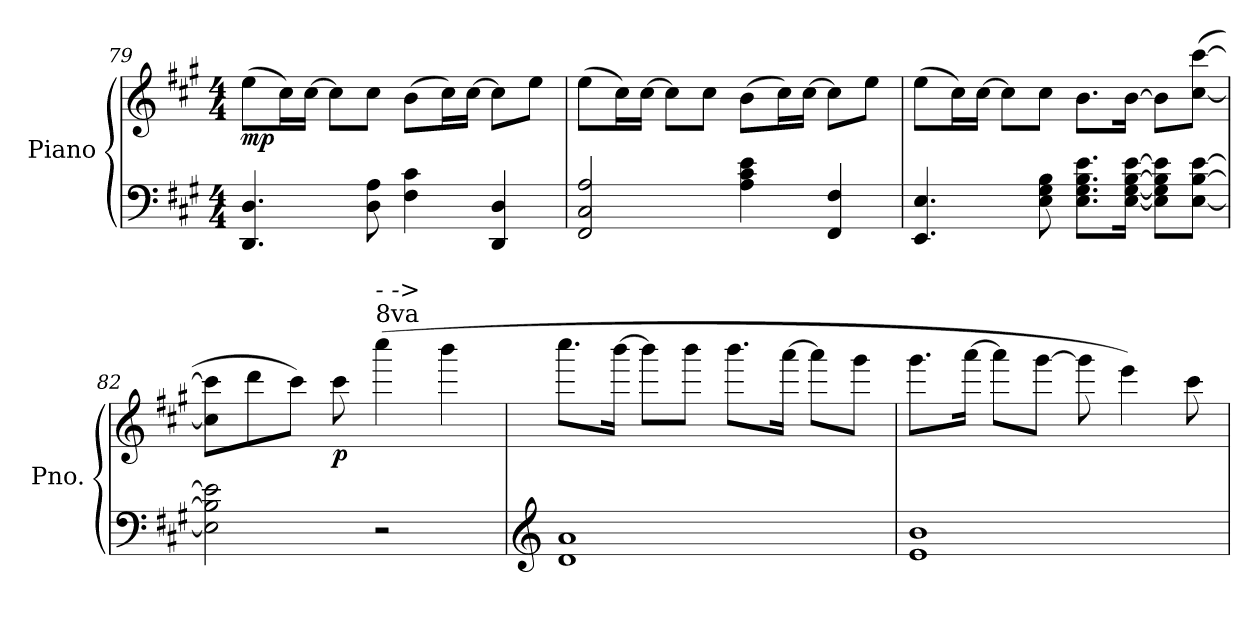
**kern	**kern	**dynam
*part1	*part1	*part1
*staff2	*staff1	*staff1/2
*I"Piano	*	*
*I'Pno.	*	*
!!LO:LB:g=z
*clefF4	*clefG2	*
*k[f#c#g#]	*k[f#c#g#]	*
*M4/4	*M4/4	*
=79	=79	=79
!	!	!LO:DY:b
4.DD/ 4.D/	(8ee\L	mp
.	16cc#\L)	.
.	[16cc#\JJ	.
.	8cc#\L]	.
8D\ 8A\	8cc#\J	.
4F#\ 4c#\	(8b\L	.
.	16cc#\L)	.
.	[16cc#\JJ	.
4DD/ 4D/	8cc#\L]	.
.	8ee\J	.
=80	=80	=80
2FF#/ 2C#/ 2A/	(8ee\L	.
.	16cc#\L)	.
.	[16cc#\JJ	.
.	8cc#\L]	.
.	8cc#\J	.
4A\ 4c#\ 4e\	(8b\L	.
.	16cc#\L)	.
.	[16cc#\JJ	.
4FF#/ 4F#/	8cc#\L]	.
.	8ee\J	.
=81	=81	=81
4.EE/ 4.E/	(8ee\L	.
.	16cc#\L)	.
.	[16cc#\JJ	.
.	8cc#\L]	.
8E\ 8G#\ 8B\	8cc#\J	.
8.E\ 8.G#\ 8.B\ 8.e\L	8.b\L	.
[16E\ [16G#\ [16B\ [16e\Jk	[16b\Jk	.
8E\] 8G#\] 8B\] 8e\]L	8b\L]	.
[8E\ [8B\ [8e\J	([8cc#\ [8ccc#\J	.
=82	=82	=82
2E\] 2B\] 2e\]	8cc#\] 8ccc#\]L	.
.	8ddd\	.
.	8ccc#Z\J)	.
!	!	!LO:DY:b
.	8ccc#\	p
!	!LO:TX:a:t=8va	!
!	!LO:TX:a:i:t=- ->	!
2r	(4cccc#\	.
.	4bbb\	.
!!LO:LB:g=z
=83	=83	=83
*clefG2	*	*
1d 1a	8.cccc#\L	.
.	[16bbb\Jk	.
.	8bbb\L]	.
.	8bbb\J	.
.	8.bbb\L	.
.	[16aaa\Jk	.
.	8aaa\L]	.
.	8ggg#\J	.
=84	=84	=84
1e 1b	8.ggg#\L	.
.	[16aaa\Jk	.
.	8aaa\L]	.
.	[8ggg#\J	.
.	8ggg#\]	.
.	4eee\)	.
.	8ccc#\	.
=	=	=
*-	*-	*-
